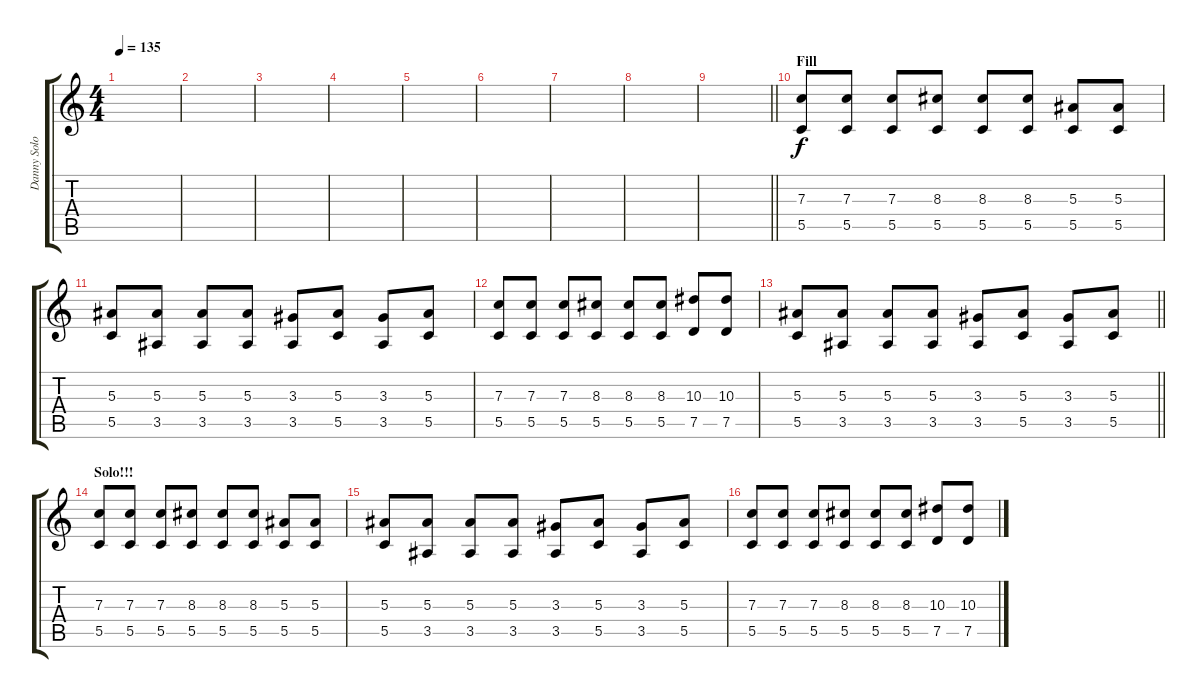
\track ("Danny Solo Backing" "Danny Solo") {instrument distortionguitar}
\staff {score tabs}
\tuning (D4 A3 F3 C3 G2 C2) {hide}
\ts (4 4)
\tempo 135
\clef g2
\ks c
|
|
|
|
|
|
|
|
\barLineRight lightlight
|
\section ("" "Fill")
(7.3 5.5).8{balance 13} (7.3 5.5).8 (7.3 5.5).8 (8.3 5.5).8 (8.3 5.5).8 (8.3 5.5).8 (5.3 5.5).8 (5.3 5.5).8 |
(5.3 5.5).8 (5.3 3.5).8 (5.3 3.5).8 (5.3 3.5).8 (3.3 3.5).8 (5.3 5.5).8 (3.3 3.5).8 (5.3 5.5).8 |
(7.3 5.5).8 (7.3 5.5).8 (7.3 5.5).8 (8.3 5.5).8 (8.3 5.5).8 (8.3 5.5).8 (10.3 7.5).8 (10.3 7.5).8 |
\barLineRight lightlight
(5.3 5.5).8 (5.3 3.5).8 (5.3 3.5).8 (5.3 3.5).8 (3.3 3.5).8 (5.3 5.5).8 (3.3 3.5).8 (5.3 5.5).8 |
\section ("" "Solo!!!")
(7.3 5.5).8{dy f balance 8} (7.3 5.5).8 (7.3 5.5).8 (8.3 5.5).8 (8.3 5.5).8 (8.3 5.5).8 (5.3 5.5).8 (5.3 5.5).8 |
(5.3 5.5).8 (5.3 3.5).8 (5.3 3.5).8 (5.3 3.5).8 (3.3 3.5).8 (5.3 5.5).8 (3.3 3.5).8 (5.3 5.5).8 |
(7.3 5.5).8 (7.3 5.5).8 (7.3 5.5).8 (8.3 5.5).8 (8.3 5.5).8 (8.3 5.5).8 (10.3 7.5).8 (10.3 7.5).8
